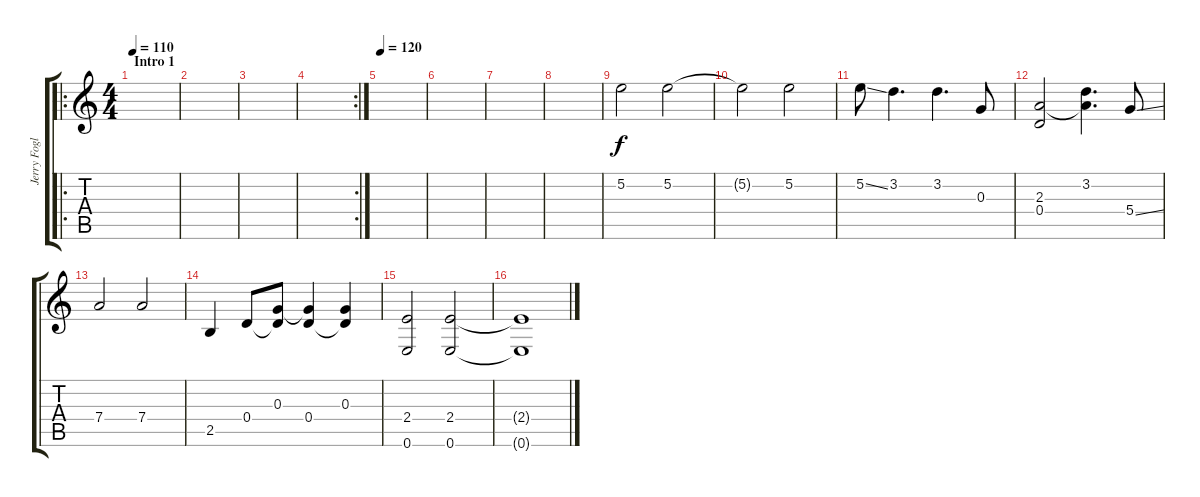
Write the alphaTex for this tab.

\track ("Jerry Fogle" "Jerry Fogl") {instrument distortionguitar}
\staff {score tabs}
\tuning (E4 B3 G3 D3 A2 E2) {hide}
\ro
\ts (4 4)
\section ("" "Intro 1")
\tempo 110
\clef g2
\ks c
|
|
|
\rc 2
|
\tempo 120
|
|
|
|
5.2.2 5.2.2 |
5.2{t}.2 5.2.2 |
5.2{ss}.8 3.2.4{d} 3.2.4{d} 0.3.8 |
(2.3 0.4).2 (3.2 2.3{t}).4{d} 5.4{ss}.8 |
7.4.2 7.4.2 |
2.5.4 0.4.8 (0.3 0.4{t}).8 (0.3{t} 0.4).4 (0.3 0.4{t}).4 |
(2.4 0.6).2 (2.4 0.6).2 |
(2.4{t} 0.6{t}).1
